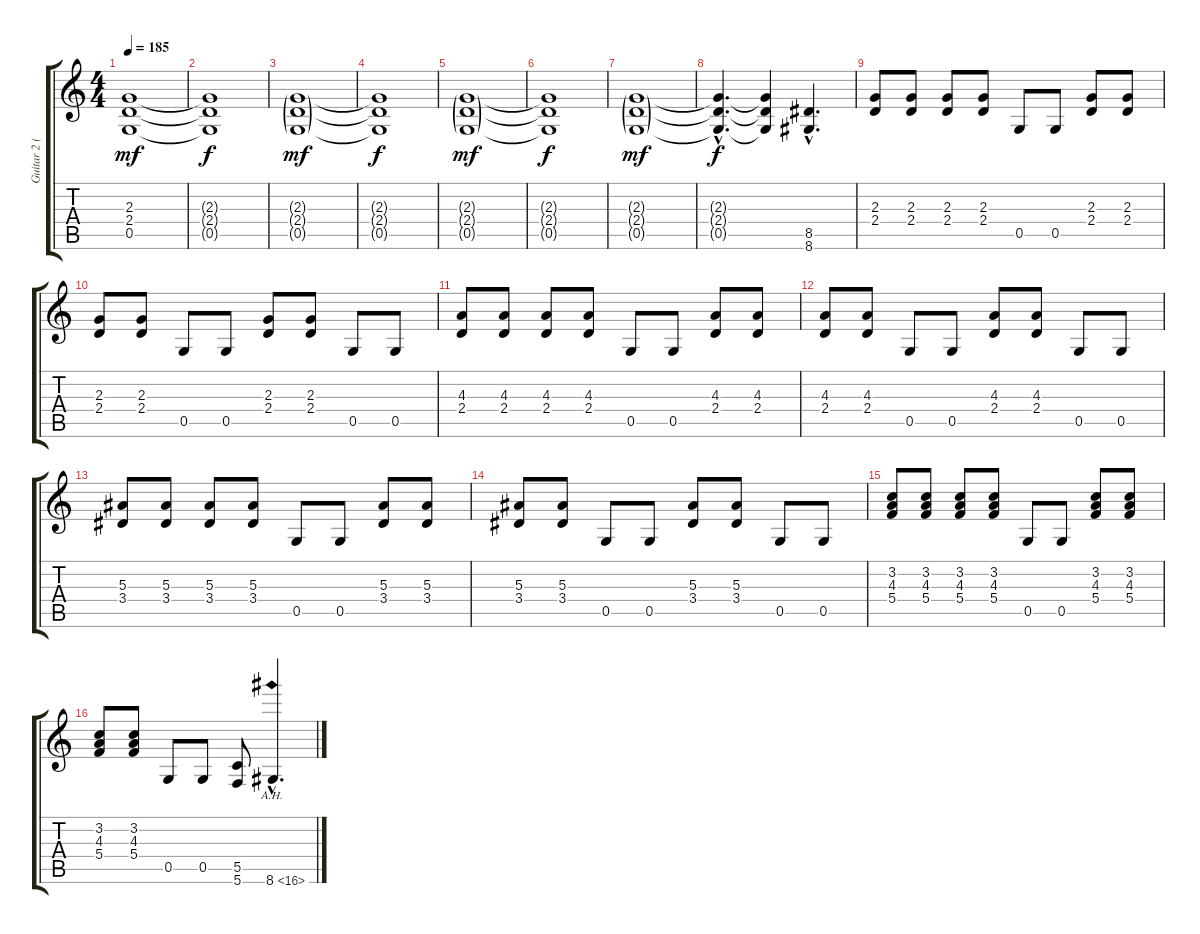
\track ("Guitar 2 (Lead)" "Guitar 2 (") {instrument distortionguitar}
\staff {score tabs}
\tuning (D4 A3 F3 C3 G2 C2) {hide}
\ts (4 4)
\tempo 185
\clef g2
\ks c
(2.3 2.4 0.5).1{dy mf instrument distortionguitar} |
(2.3{t} 2.4{t} 0.5{t}).1{dy f} |
(2.3{g} 2.4{g} 0.5{g}).1{dy mf} |
(2.3{t} 2.4{t} 0.5{t}).1{dy f} |
(2.3{g} 2.4{g} 0.5{g}).1{dy mf} |
(2.3{t} 2.4{t} 0.5{t}).1{dy f} |
(2.3{g} 2.4{g} 0.5{g}).1{dy mf} |
(2.3{hac t} 2.4{hac t} 0.5{hac t}).4{d dy f} (2.3{t} 2.4{t} 0.5{t}).4 (8.5{hac} 8.6{hac}).4{d} |
(2.3 2.4).8{instrument distortionguitar} (2.3 2.4).8 (2.3 2.4).8 (2.3 2.4).8 0.5.8 0.5.8 (2.3 2.4).8 (2.3 2.4).8 |
(2.3 2.4).8 (2.3 2.4).8 0.5.8 0.5.8 (2.3 2.4).8 (2.3 2.4).8 0.5.8 0.5.8 |
(4.3 2.4).8 (4.3 2.4).8 (4.3 2.4).8 (4.3 2.4).8 0.5.8 0.5.8 (4.3 2.4).8 (4.3 2.4).8 |
(4.3 2.4).8 (4.3 2.4).8 0.5.8 0.5.8 (4.3 2.4).8 (4.3 2.4).8 0.5.8 0.5.8 |
(5.3 3.4).8 (5.3 3.4).8 (5.3 3.4).8 (5.3 3.4).8 0.5.8 0.5.8 (5.3 3.4).8 (5.3 3.4).8 |
(5.3 3.4).8 (5.3 3.4).8 0.5.8 0.5.8 (5.3 3.4).8 (5.3 3.4).8 0.5.8 0.5.8 |
(3.2 4.3 5.4).8 (3.2 4.3 5.4).8 (3.2 4.3 5.4).8 (3.2 4.3 5.4).8 0.5.8 0.5.8 (3.2 4.3 5.4).8 (3.2 4.3 5.4).8 |
(3.2 4.3 5.4).8 (3.2 4.3 5.4).8 0.5.8 0.5.8 (5.5 5.6).8 8.6{ah 8 hac}.4{d instrument guitarharmonics}
